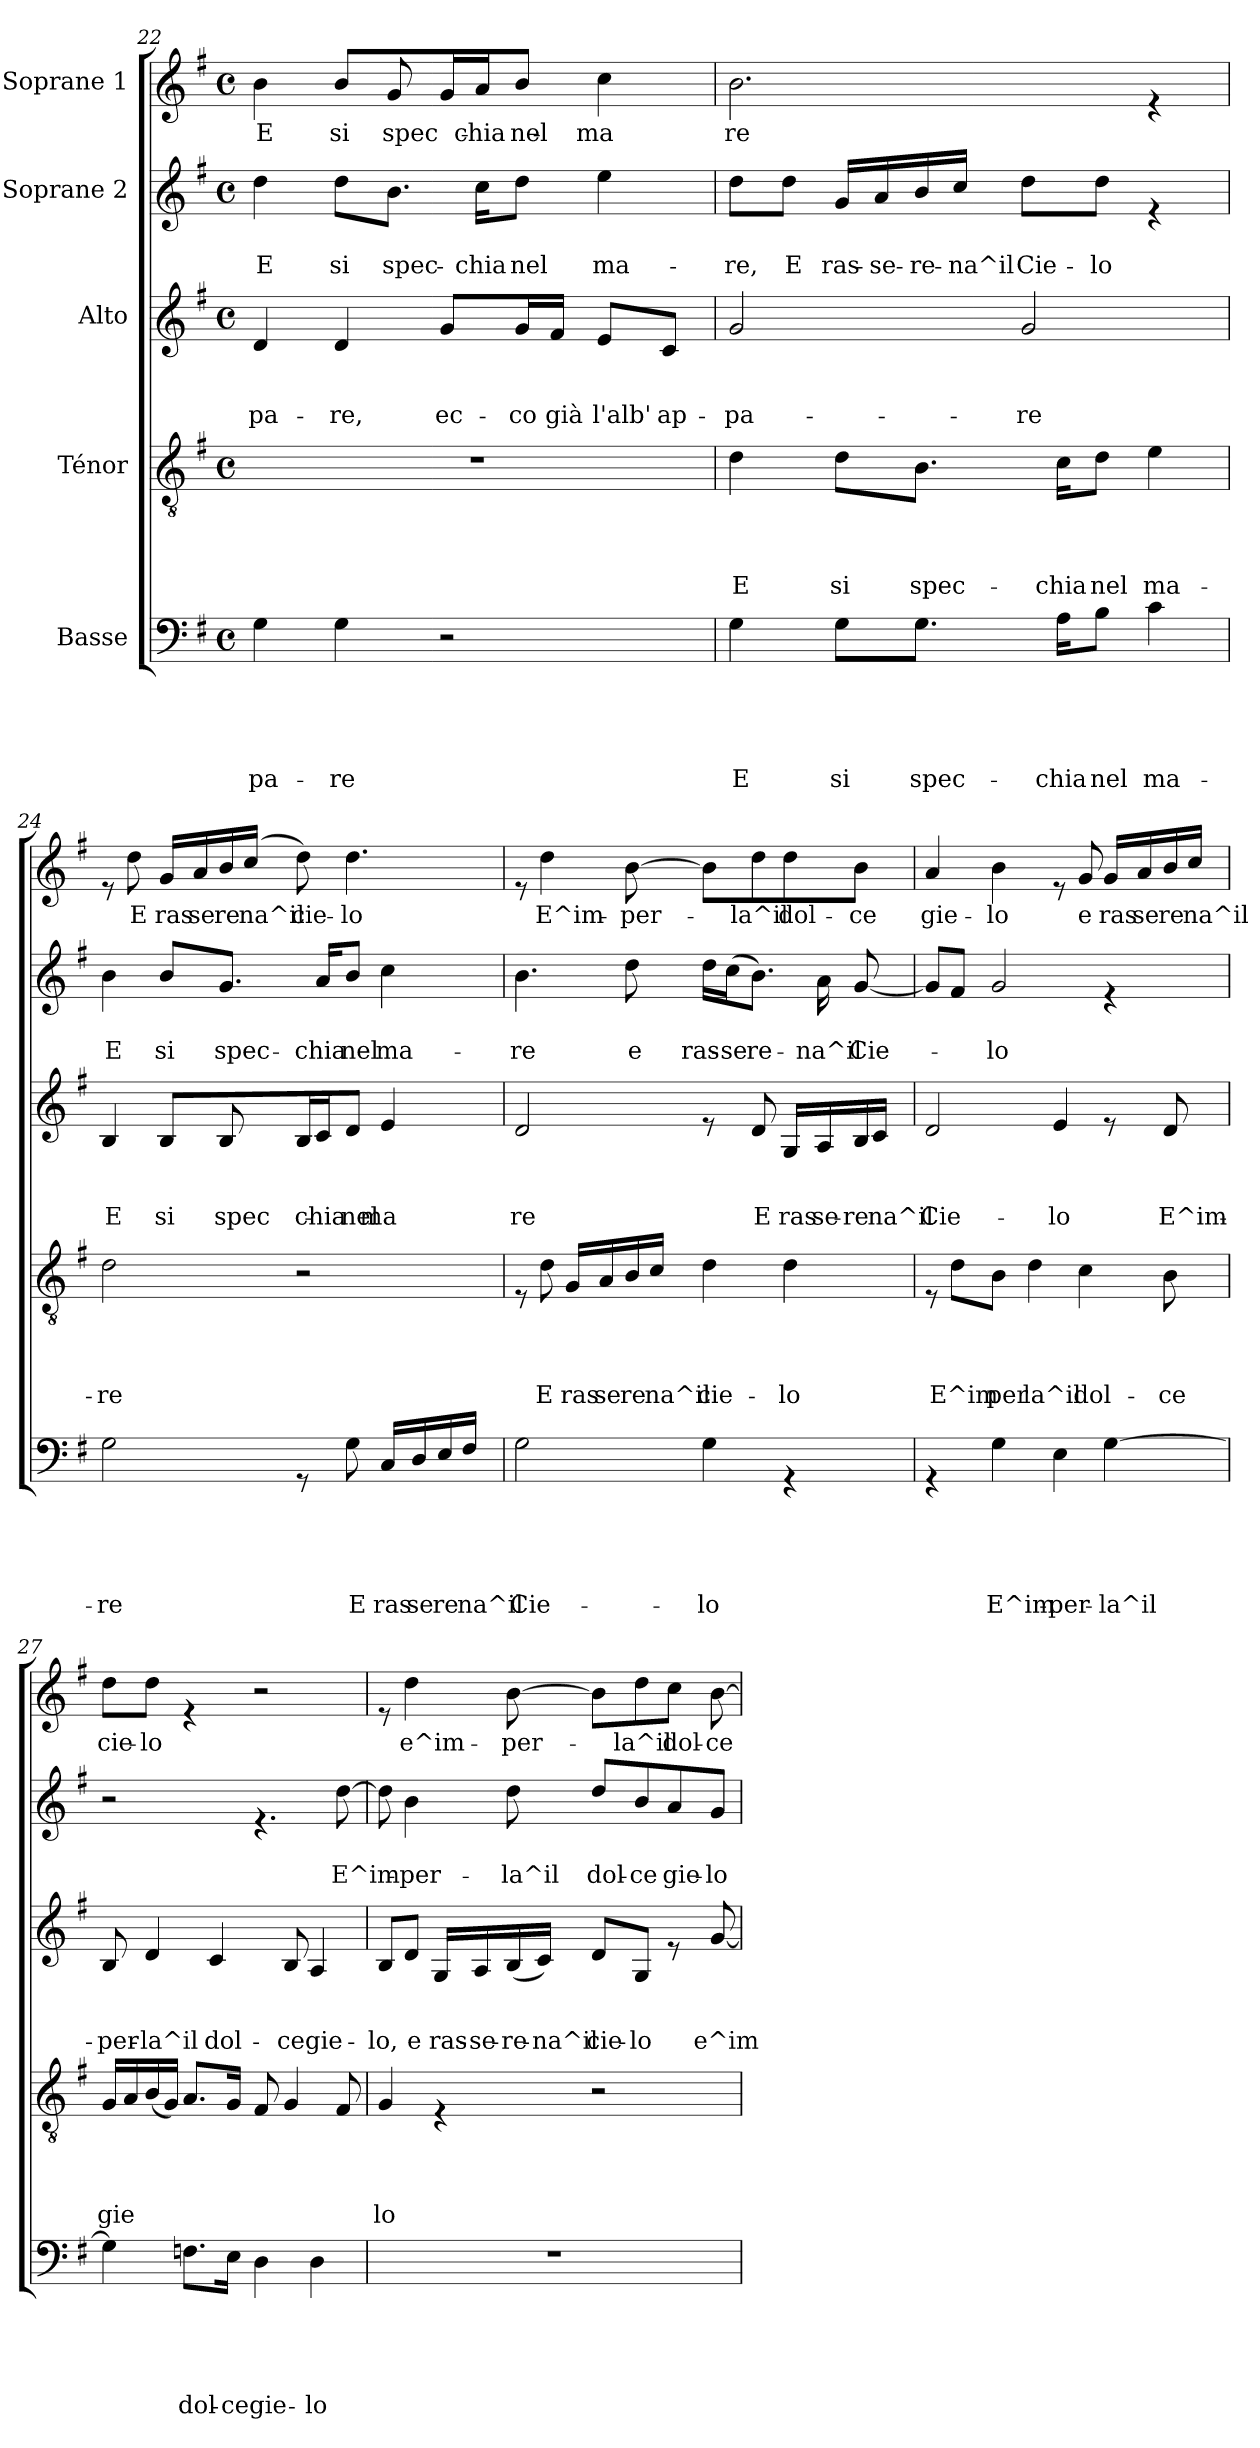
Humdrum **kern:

**kern	**text	**text	**text	**text	**text	**kern	**text	**text	**text	**text	**kern	**text	**text	**text	**kern	**text	**text	**kern	**text
*part5	*part5	*part5	*part5	*part5	*part5	*part4	*part4	*part4	*part4	*part4	*part3	*part3	*part3	*part3	*part2	*part2	*part2	*part1	*part1
*staff5	*staff5	*staff5	*staff5	*staff5	*staff5	*staff4	*staff4	*staff4	*staff4	*staff4	*staff3	*staff3	*staff3	*staff3	*staff2	*staff2	*staff2	*staff1	*staff1
*I"Basse	*	*	*	*	*	*I"Ténor	*	*	*	*	*I"Alto	*	*	*	*I"Soprane 2	*	*	*I"Soprane 1	*
!!LO:LB:g=z
*clefF4	*	*	*	*	*	*clefGv2	*	*	*	*	*clefG2	*	*	*	*clefG2	*	*	*clefG2	*
*k[f#]	*	*	*	*	*	*k[f#]	*	*	*	*	*k[f#]	*	*	*	*k[f#]	*	*	*k[f#]	*
*G:	*	*	*	*	*	*G:	*	*	*	*	*G:	*	*	*	*G:	*	*	*G:	*
*M4/4	*	*	*	*	*	*M4/4	*	*	*	*	*M4/4	*	*	*	*M4/4	*	*	*M4/4	*
*met(c)	*	*	*	*	*	*met(c)	*	*	*	*	*met(c)	*	*	*	*met(c)	*	*	*met(c)	*
=22	=22	=22	=22	=22	=22	=22	=22	=22	=22	=22	=22	=22	=22	=22	=22	=22	=22	=22	=22
!	!	!	!	!	!LO:LY:b	!	!	!	!	!	!	!	!	!LO:LY:b	!	!	!LO:LY:b	!	!LO:LY:b
*	*	*	*	*	*	*	*	*	*	*	*	*	*	*	*	*	*	*^	*
4G\	.	.	.	.	-pa-	1r	.	.	.	.	4d/	.	.	-pa-	4dd\	.	E	4b\	4.ryy	E
!	!	!	!	!	!LO:LY:b	!	!	!	!	!	!	!	!	!LO:LY:b	!	!	!LO:LY:b	!	!	!LO:LY:b
4G\	.	.	.	.	-re	.	.	.	.	.	4d/	.	.	-re,	8dd\L	.	si	8b/L	.	si
!	!	!	!	!	!	!	!	!	!	!	!	!	!	!	!	!	!LO:LY:b	!	!	!LO:LY:b
.	.	.	.	.	.	.	.	.	.	.	.	.	.	.	8.b\J	.	spec-	8ryy	8g/	spec-
!	!	!	!	!	!	!	!	!	!	!	!	!	!	!LO:LY:b	!	!	!	!	!	!
2r	.	.	.	.	.	.	.	.	.	.	8g/L	.	.	ec-	.	.	.	16g/L	4ryy	.
!	!	!	!	!	!	!	!	!	!	!	!	!	!	!	!	!	!LO:LY:b	!	!	!LO:LY:b
.	.	.	.	.	.	.	.	.	.	.	.	.	.	.	16cc\KL	.	-chia	16a/J	.	chia
!	!	!	!	!	!	!	!	!	!	!	!	!	!	!LO:LY:b	!	!	!LO:LY:b	!	!	!LO:LY:b
.	.	.	.	.	.	.	.	.	.	.	16g/L	.	.	-co	8dd\J	.	nel	8b/J	.	nel
!	!	!	!	!	!	!	!	!	!	!	!	!	!	!LO:LY:b	!	!	!	!	!	!
.	.	.	.	.	.	.	.	.	.	.	16f#/JJ	.	.	già	.	.	.	.	.	.
!	!	!	!	!	!	!	!	!	!	!	!	!	!	!LO:LY:b	!	!	!LO:LY:b	!	!	!LO:LY:b
.	.	.	.	.	.	.	.	.	.	.	8e/L	.	.	l'alb'	4ee\	.	ma-	4ryy	4cc\	-ma-
!	!	!	!	!	!	!	!	!	!	!	!	!	!	!LO:LY:b	!	!	!	!	!	!
.	.	.	.	.	.	.	.	.	.	.	8c/J	.	.	ap-	.	.	.	.	.	.
*	*	*	*	*	*	*	*	*	*	*	*	*	*	*	*	*	*	*v	*v	*
=23	=23	=23	=23	=23	=23	=23	=23	=23	=23	=23	=23	=23	=23	=23	=23	=23	=23	=23	=23
!	!	!	!	!	!LO:LY:b	!	!	!	!	!LO:LY:b	!	!	!	!LO:LY:b	!	!	!LO:LY:b	!	!LO:LY:b
4G\	.	.	.	.	E	4d\	.	.	.	E	2g/	.	.	-pa-	8dd\L	.	-re,	2.b\	-re
!	!	!	!	!	!	!	!	!	!	!	!	!	!	!	!	!	!LO:LY:b	!	!
.	.	.	.	.	.	.	.	.	.	.	.	.	.	.	8dd\J	.	E	.	.
!	!	!	!	!	!LO:LY:b	!	!	!	!	!LO:LY:b	!	!	!	!	!	!	!LO:LY:b	!	!
8G\L	.	.	.	.	si	8d\L	.	.	.	si	.	.	.	.	16g/LL	.	ras-	.	.
!	!	!	!	!	!	!	!	!	!	!	!	!	!	!	!	!	!LO:LY:b	!	!
.	.	.	.	.	.	.	.	.	.	.	.	.	.	.	16a/	.	-se-	.	.
!	!	!	!	!	!LO:LY:b	!	!	!	!	!LO:LY:b	!	!	!	!	!	!	!LO:LY:b	!	!
8.G\J	.	.	.	.	spec-	8.B\J	.	.	.	spec-	.	.	.	.	16b/	.	-re-	.	.
!	!	!	!	!	!	!	!	!	!	!	!	!	!	!	!	!	!LO:LY:b	!	!
.	.	.	.	.	.	.	.	.	.	.	.	.	.	.	16cc/JJ	.	-na^il	.	.
!	!	!	!	!	!	!	!	!	!	!	!	!	!	!LO:LY:b	!	!	!LO:LY:b	!	!
.	.	.	.	.	.	.	.	.	.	.	2g/	.	.	-re	8dd\L	.	Cie-	.	.
!	!	!	!	!	!LO:LY:b	!	!	!	!	!LO:LY:b	!	!	!	!	!	!	!	!	!
16A\KL	.	.	.	.	-chia	16c\KL	.	.	.	-chia	.	.	.	.	.	.	.	.	.
!	!	!	!	!	!LO:LY:b	!	!	!	!	!LO:LY:b	!	!	!	!	!	!	!LO:LY:b	!	!
8B\J	.	.	.	.	nel	8d\J	.	.	.	nel	.	.	.	.	8dd\J	.	-lo	.	.
!	!	!	!	!	!LO:LY:b	!	!	!	!	!LO:LY:b	!	!	!	!	!	!	!	!	!
4c\	.	.	.	.	ma-	4e\	.	.	.	ma-	.	.	.	.	4re	.	.	4re	.
=24	=24	=24	=24	=24	=24	=24	=24	=24	=24	=24	=24	=24	=24	=24	=24	=24	=24	=24	=24
!	!	!	!	!	!LO:LY:b	!	!	!	!	!LO:LY:b	!	!	!	!LO:LY:b	!	!	!LO:LY:b	!	!
*	*	*	*	*	*	*	*	*	*	*	*^	*	*	*	*	*	*	*	*
2G\	.	.	.	.	-re	2d\	.	.	.	-re	4B/	4.ryy	.	.	E	4b\	.	E	8re	.
!	!	!	!	!	!	!	!	!	!	!	!	!	!	!	!	!	!	!	!	!LO:LY:b
.	.	.	.	.	.	.	.	.	.	.	.	.	.	.	.	.	.	.	8dd\	E
!	!	!	!	!	!	!	!	!	!	!	!	!	!	!	!LO:LY:b	!	!	!LO:LY:b	!	!LO:LY:b
.	.	.	.	.	.	.	.	.	.	.	8B/L	.	.	.	si	8b/L	.	si	16g/LL	ras
!	!	!	!	!	!	!	!	!	!	!	!	!	!	!	!	!	!	!	!	!LO:LY:b
.	.	.	.	.	.	.	.	.	.	.	.	.	.	.	.	.	.	.	16a/	se
!	!	!	!	!	!	!	!	!	!	!	!	!	!	!	!LO:LY:b	!	!	!LO:LY:b	!	!LO:LY:b
.	.	.	.	.	.	.	.	.	.	.	8ryy	8B/	.	.	spec-	8.g/J	.	spec-	16b/	re
!	!	!	!	!	!	!	!	!	!	!	!	!	!	!	!	!	!	!	!	!LO:LY:b
.	.	.	.	.	.	.	.	.	.	.	.	.	.	.	.	.	.	.	(<16cc/JJ	na^il
!	!	!	!	!	!	!	!	!	!	!	!	!	!	!	!	!	!	!	!	!LO:LY:b
8rGG	.	.	.	.	.	2r	.	.	.	.	16B/L	4ryy	.	.	.	.	.	.	8dd\)	cie-
!	!	!	!	!	!	!	!	!	!	!	!	!	!	!	!LO:LY:b	!	!	!LO:LY:b	!	!
.	.	.	.	.	.	.	.	.	.	.	16c/J	.	.	.	chia	16a/KL	.	-chia	.	.
!	!	!	!	!	!LO:LY:b	!	!	!	!	!	!	!	!	!	!LO:LY:b	!	!	!LO:LY:b	!	!LO:LY:b
8G\	.	.	.	.	E	.	.	.	.	.	8d/J	.	.	.	nel	8b/J	.	nel	4.dd\	-lo
!	!	!	!	!	!LO:LY:b	!	!	!	!	!	!	!	!	!	!LO:LY:b	!	!	!LO:LY:b	!	!
16C/LL	.	.	.	.	ras	.	.	.	.	.	4ryy	4e/	.	.	-ma-	4cc\	.	ma-	.	.
!	!	!	!	!	!LO:LY:b	!	!	!	!	!	!	!	!	!	!	!	!	!	!	!
16D/	.	.	.	.	se	.	.	.	.	.	.	.	.	.	.	.	.	.	.	.
!	!	!	!	!	!LO:LY:b	!	!	!	!	!	!	!	!	!	!	!	!	!	!	!
16E/	.	.	.	.	re	.	.	.	.	.	.	.	.	.	.	.	.	.	.	.
!	!	!	!	!	!LO:LY:b	!	!	!	!	!	!	!	!	!	!	!	!	!	!	!
16F#/JJ	.	.	.	.	na^il	.	.	.	.	.	.	.	.	.	.	.	.	.	.	.
*	*	*	*	*	*	*	*	*	*	*	*v	*v	*	*	*	*	*	*	*	*
!!LO:PB:g=z
=25	=25	=25	=25	=25	=25	=25	=25	=25	=25	=25	=25	=25	=25	=25	=25	=25	=25	=25	=25
!	!	!	!	!	!LO:LY:b	!	!	!	!	!	!	!	!	!LO:LY:b	!	!	!LO:LY:b	!	!
2G\	.	.	.	.	Cie-	8rE	.	.	.	.	2d/	.	.	-re	4.b\	.	-re	8re	.
!	!	!	!	!	!	!	!	!	!	!LO:LY:b	!	!	!	!	!	!	!	!	!LO:LY:b
.	.	.	.	.	.	8d\	.	.	.	E	.	.	.	.	.	.	.	4dd\	E^im-
!	!	!	!	!	!	!	!	!	!	!LO:LY:b	!	!	!	!	!	!	!	!	!
.	.	.	.	.	.	16G/LL	.	.	.	ras	.	.	.	.	.	.	.	.	.
!	!	!	!	!	!	!	!	!	!	!LO:LY:b	!	!	!	!	!	!	!	!	!
.	.	.	.	.	.	16A/	.	.	.	se	.	.	.	.	.	.	.	.	.
!	!	!	!	!	!	!	!	!	!	!LO:LY:b	!	!	!	!	!	!	!LO:LY:b	!	!LO:LY:b
.	.	.	.	.	.	16B/	.	.	.	re	.	.	.	.	8dd\	.	e	[>8b\	-per-
!	!	!	!	!	!	!	!	!	!	!LO:LY:b	!	!	!	!	!	!	!	!	!
.	.	.	.	.	.	16c/JJ	.	.	.	na^il	.	.	.	.	.	.	.	.	.
!	!	!	!	!	!LO:LY:b	!	!	!	!	!LO:LY:b	!	!	!	!	!	!	!LO:LY:b	!	!
4G\	.	.	.	.	-lo	4d\	.	.	.	cie-	8re	.	.	.	16dd\LL	.	ras-	8b\L]	.
!	!	!	!	!	!	!	!	!	!	!	!	!	!	!	!	!	!LO:LY:b	!	!
.	.	.	.	.	.	.	.	.	.	.	.	.	.	.	(>16cc\J	.	-se	.	.
!	!	!	!	!	!	!	!	!	!	!	!	!	!	!LO:LY:b	!	!	!LO:LY:b	!	!LO:LY:b
.	.	.	.	.	.	.	.	.	.	.	8d/	.	.	E	8.b\J)	.	re-	8dd\	-la^il
!	!	!	!	!	!	!	!	!	!	!LO:LY:b	!	!	!	!LO:LY:b	!	!	!	!	!LO:LY:b
4rGG	.	.	.	.	.	4d\	.	.	.	-lo	16G/LL	.	.	ras	.	.	.	8dd\	dol-
!	!	!	!	!	!	!	!	!	!	!	!	!	!	!LO:LY:b	!	!	!LO:LY:b	!	!
.	.	.	.	.	.	.	.	.	.	.	16A/	.	.	se-	16a\	.	-na^il	.	.
!	!	!	!	!	!	!	!	!	!	!	!	!	!	!LO:LY:b	!	!	!LO:LY:b	!	!LO:LY:b
.	.	.	.	.	.	.	.	.	.	.	16B/	.	.	-re	[<8g/	.	Cie-	8b\J	-ce
!	!	!	!	!	!	!	!	!	!	!	!	!	!	!LO:LY:b	!	!	!	!	!
.	.	.	.	.	.	.	.	.	.	.	16c/JJ	.	.	na^il	.	.	.	.	.
=26	=26	=26	=26	=26	=26	=26	=26	=26	=26	=26	=26	=26	=26	=26	=26	=26	=26	=26	=26
!	!	!	!	!	!	!	!	!	!	!	!	!	!	!LO:LY:b	!	!	!	!	!LO:LY:b
4rGG	.	.	.	.	.	8rE	.	.	.	.	2d/	.	.	Cie-	8g/L]	.	.	4a/	gie-
!	!	!	!	!	!	!	!	!	!	!LO:LY:b	!	!	!	!	!	!	!	!	!
.	.	.	.	.	.	8d\L	.	.	.	E^im	.	.	.	.	8f#/J	.	.	.	.
!	!	!	!	!	!LO:LY:b	!	!	!	!	!LO:LY:b	!	!	!	!	!	!	!LO:LY:b	!	!LO:LY:b
4G\	.	.	.	.	E^im-	8B\J	.	.	.	per	.	.	.	.	2g/	.	-lo	4b\	-lo
!	!	!	!	!	!	!	!	!	!	!LO:LY:b	!	!	!	!	!	!	!	!	!
.	.	.	.	.	.	4d\	.	.	.	la^il	.	.	.	.	.	.	.	.	.
!	!	!	!	!	!LO:LY:b	!	!	!	!	!	!	!	!	!LO:LY:b	!	!	!	!	!
4E\	.	.	.	.	-per-	.	.	.	.	.	4e/	.	.	-lo	.	.	.	8re	.
!	!	!	!	!	!	!	!	!	!	!LO:LY:b	!	!	!	!	!	!	!	!	!LO:LY:b
.	.	.	.	.	.	4c\	.	.	.	dol-	.	.	.	.	.	.	.	8g/	e
!	!	!	!	!	!LO:LY:b	!	!	!	!	!	!	!	!	!	!	!	!	!	!LO:LY:b
[>4G\	.	.	.	.	-la^il	.	.	.	.	.	8re	.	.	.	4re	.	.	16g/LL	ras
!	!	!	!	!	!	!	!	!	!	!	!	!	!	!	!	!	!	!	!LO:LY:b
.	.	.	.	.	.	.	.	.	.	.	.	.	.	.	.	.	.	16a/	se
!	!	!	!	!	!	!	!	!	!	!LO:LY:b	!	!	!	!LO:LY:b	!	!	!	!	!LO:LY:b
.	.	.	.	.	.	8B\	.	.	.	-ce	8d/	.	.	E^im-	.	.	.	16b/	re
!	!	!	!	!	!	!	!	!	!	!	!	!	!	!	!	!	!	!	!LO:LY:b
.	.	.	.	.	.	.	.	.	.	.	.	.	.	.	.	.	.	16cc/JJ	na^il
=27	=27	=27	=27	=27	=27	=27	=27	=27	=27	=27	=27	=27	=27	=27	=27	=27	=27	=27	=27
!	!	!	!	!	!	!	!	!	!	!LO:LY:b	!	!	!	!LO:LY:b	!	!	!	!	!LO:LY:b
4G\]	.	.	.	.	.	16G/LL	.	.	.	gie	8B/	.	.	-per-	2r	.	.	8dd\L	cie-
.	.	.	.	.	.	16A/	.	.	.	.	.	.	.	.	.	.	.	.	.
!	!	!	!	!	!	!	!	!	!	!	!	!	!	!LO:LY:b	!	!	!	!	!LO:LY:b
.	.	.	.	.	.	(<16B/	.	.	.	.	4d/	.	.	-la^il	.	.	.	8dd\J	-lo
.	.	.	.	.	.	16G/JJ)	.	.	.	.	.	.	.	.	.	.	.	.	.
!	!	!	!	!	!LO:LY:b	!	!	!	!	!	!	!	!	!	!	!	!	!	!
8.Fn\L	.	.	.	.	dol-	8.A/L	.	.	.	.	.	.	.	.	.	.	.	4re	.
!	!	!	!	!	!	!	!	!	!	!	!	!	!	!LO:LY:b	!	!	!	!	!
.	.	.	.	.	.	.	.	.	.	.	4c/	.	.	dol-	.	.	.	.	.
!	!	!	!	!	!LO:LY:b	!	!	!	!	!	!	!	!	!	!	!	!	!	!
16E\Jk	.	.	.	.	-ce	16G/Jk	.	.	.	.	.	.	.	.	.	.	.	.	.
!	!	!	!	!	!LO:LY:b	!	!	!	!	!	!	!	!	!	!	!	!	!	!
4D\	.	.	.	.	gie-	8F#/	.	.	.	.	.	.	.	.	4.re	.	.	2r	.
!	!	!	!	!	!	!	!	!	!	!	!	!	!	!LO:LY:b	!	!	!	!	!
.	.	.	.	.	.	4G/	.	.	.	.	8B/	.	.	-ce	.	.	.	.	.
!	!	!	!	!	!LO:LY:b	!	!	!	!	!	!	!	!	!LO:LY:b	!	!	!	!	!
4D\	.	.	.	.	-lo	.	.	.	.	.	4A/	.	.	gie-	.	.	.	.	.
!	!	!	!	!	!	!	!	!	!	!	!	!	!	!	!	!	!LO:LY:b	!	!
.	.	.	.	.	.	8F#/	.	.	.	.	.	.	.	.	[>8dd\	.	E^im-	.	.
!!LO:LB:g=z
=28	=28	=28	=28	=28	=28	=28	=28	=28	=28	=28	=28	=28	=28	=28	=28	=28	=28	=28	=28
!	!	!	!	!	!	!	!	!	!	!LO:LY:b	!	!	!	!LO:LY:b	!	!	!	!	!
1r	.	.	.	.	.	4G/	.	.	.	lo	8B/L	.	.	-lo,	8dd\]	.	.	8re	.
!	!	!	!	!	!	!	!	!	!	!	!	!	!	!LO:LY:b	!	!	!LO:LY:b	!	!LO:LY:b
.	.	.	.	.	.	.	.	.	.	.	8d/J	.	.	e	4b\	.	-per-	4dd\	e^im-
!	!	!	!	!	!	!	!	!	!	!	!	!	!	!LO:LY:b	!	!	!	!	!
.	.	.	.	.	.	4rE	.	.	.	.	16G/LL	.	.	ras-	.	.	.	.	.
!	!	!	!	!	!	!	!	!	!	!	!	!	!	!LO:LY:b	!	!	!	!	!
.	.	.	.	.	.	.	.	.	.	.	16A/	.	.	-se-	.	.	.	.	.
!	!	!	!	!	!	!	!	!	!	!	!	!	!	!LO:LY:b	!	!	!LO:LY:b	!	!LO:LY:b
.	.	.	.	.	.	.	.	.	.	.	(<16B/	.	.	-re-	8dd\	.	-la^il	[>8b\	-per-
!	!	!	!	!	!	!	!	!	!	!	!	!	!	!LO:LY:b	!	!	!	!	!
.	.	.	.	.	.	.	.	.	.	.	16c/JJ)	.	.	-na^il	.	.	.	.	.
!	!	!	!	!	!	!	!	!	!	!	!	!	!	!LO:LY:b	!	!	!LO:LY:b	!	!
.	.	.	.	.	.	2r	.	.	.	.	8d/L	.	.	cie-	8dd/L	.	dol-	8b\L]	.
!	!	!	!	!	!	!	!	!	!	!	!	!	!	!LO:LY:b	!	!	!LO:LY:b	!	!LO:LY:b
.	.	.	.	.	.	.	.	.	.	.	8G/J	.	.	-lo	8b/	.	-ce	8dd\	-la^il
!	!	!	!	!	!	!	!	!	!	!	!	!	!	!	!	!	!LO:LY:b	!	!LO:LY:b
.	.	.	.	.	.	.	.	.	.	.	8re	.	.	.	8a/	.	gie-	8cc\J	dol-
!	!	!	!	!	!	!	!	!	!	!	!	!	!	!LO:LY:b	!	!	!LO:LY:b	!	!LO:LY:b
.	.	.	.	.	.	.	.	.	.	.	[<8g/	.	.	e^im	8g/J	.	-lo	[>8b\	-ce
=	=	=	=	=	=	=	=	=	=	=	=	=	=	=	=	=	=	=	=
*-	*-	*-	*-	*-	*-	*-	*-	*-	*-	*-	*-	*-	*-	*-	*-	*-	*-	*-	*-
